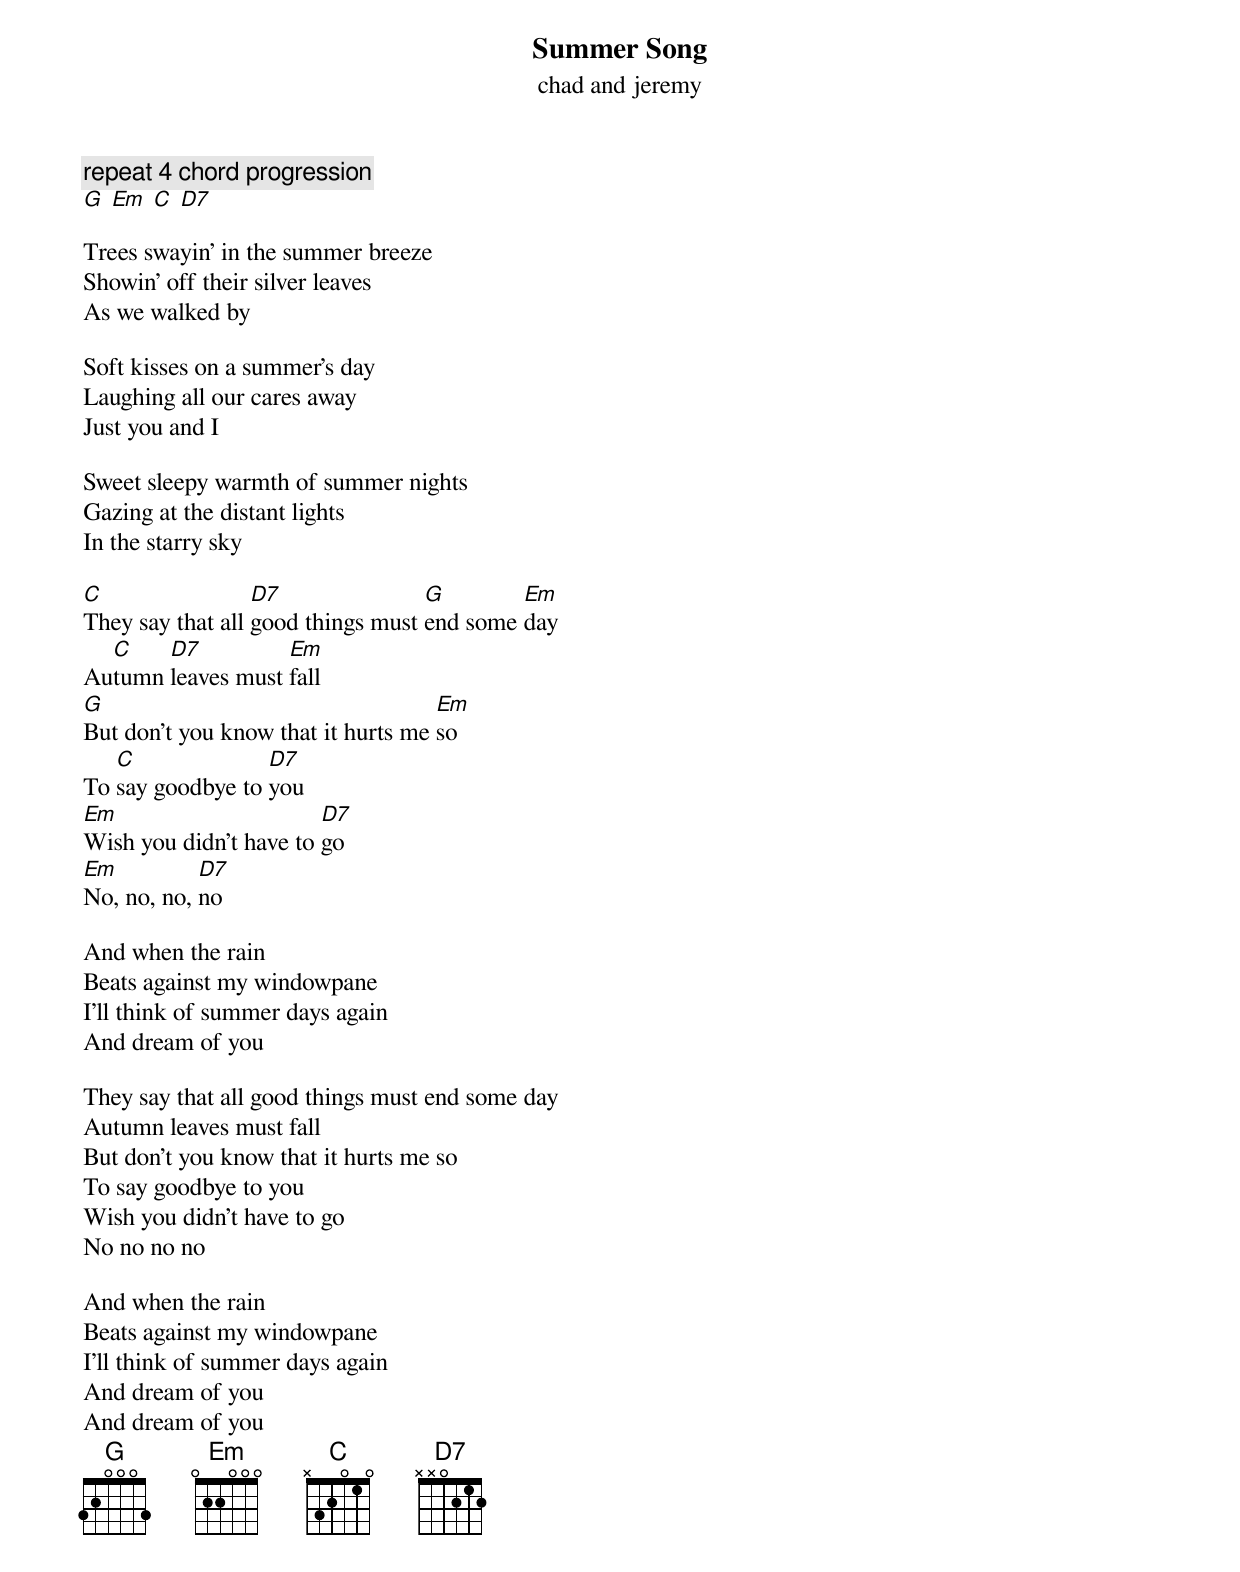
{title: Summer Song}
{subtitle: chad and jeremy}
{c: repeat 4 chord progression }
[G] [Em] [C] [D7]

Trees swayin' in the summer breeze
Showin' off their silver leaves
As we walked by

Soft kisses on a summer's day
Laughing all our cares away
Just you and I

Sweet sleepy warmth of summer nights
Gazing at the distant lights
In the starry sky

[C]They say that all [D7]good things must [G]end some [Em]day
Au[C]tumn [D7]leaves must [Em]fall
[G]But don't you know that it hurts me [Em]so
To [C]say goodbye to [D7]you
[Em]Wish you didn't have to [D7]go
[Em]No, no, no, [D7]no

And when the rain
Beats against my windowpane
I'll think of summer days again
And dream of you

They say that all good things must end some day
Autumn leaves must fall
But don't you know that it hurts me so
To say goodbye to you
Wish you didn't have to go
No no no no

And when the rain
Beats against my windowpane
I'll think of summer days again
And dream of you
And dream of you
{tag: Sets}
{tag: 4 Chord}
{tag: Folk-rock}
